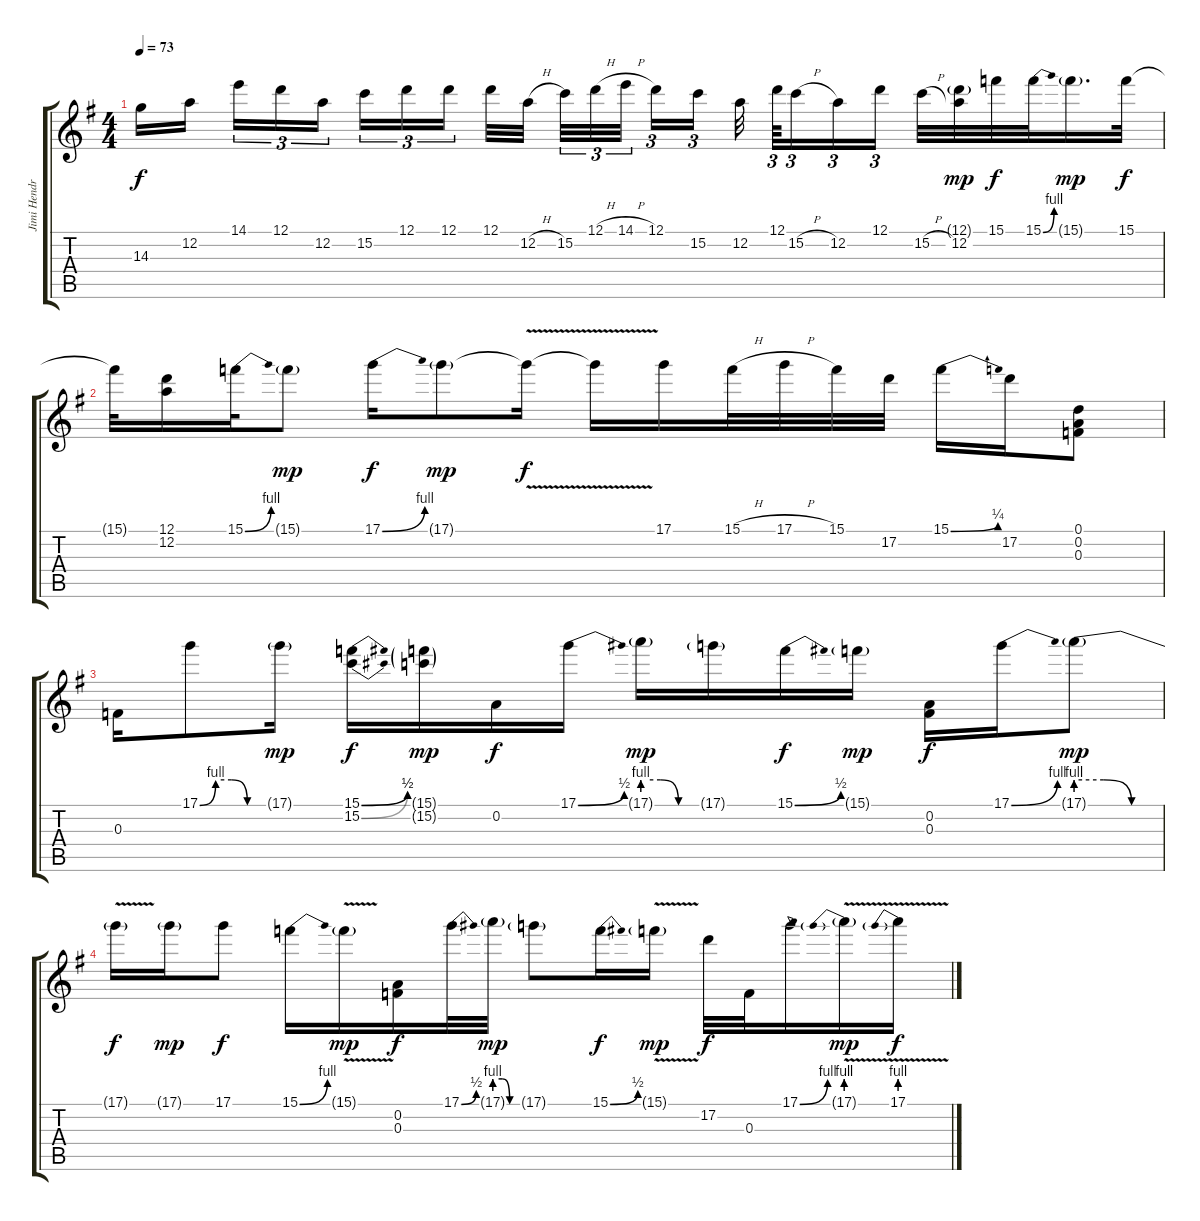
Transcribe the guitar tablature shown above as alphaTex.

\track ("Jimi Hendrix" "Jimi Hendr") {instrument overdrivenguitar}
\staff {score tabs}
\tuning (D4 A3 F3 C3 G2 D2) {hide}
\ts (4 4)
\tempo 73
\clef g2
\ks g
14.3.16{dy f} 12.2.16{beam splitsecondary} 14.1.16{tu (3 2)} 12.1.16{tu (3 2)} 12.2.16{tu (3 2)} 15.2.16{tu (3 2)} 12.1.16{tu (3 2)} 12.1.16{tu (3 2) beam splitsecondary} 12.1.32 12.2{h}.32{beam splitsecondary} 15.2.32{tu (3 2)} 12.1{h}.32{tu (3 2)} 14.1{h}.32{tu (3 2)} 12.1.16{tu (3 2)} 15.2.16{tu (3 2) beam splitsecondary} 12.2.32{beam splitsecondary} 12.1.64{tu (3 2)} 15.2{h}.16{tu (3 2)} 12.2.16{tu (3 2)} 12.1.16{tu (3 2)} 15.2{h}.32 (12.1{g} 12.2).32{dy mp} 15.1.32{dy f} 15.1{be (bend 0 0 60 4)}.32 15.1{g}.16{d dy mp} 15.1.32{dy f} |
15.1{t}.32 (12.1 12.2).16 15.1{be (bend 0 0 60 4)}.32 15.1{g}.8{dy mp} 17.1{be (bend 0 0 60 4)}.16{dy f} 17.1{g}.8{dy mp} 17.1{v t}.16{dy f} 17.1{v t}.16 17.1.16 15.1{h}.32 17.1{h}.32 15.1.32 17.2.32 15.1{be (bend 0 0 60 1)}.16 17.2.16 (0.1 0.2 0.3).8 |
0.3.16 17.1{be (custom 0 0 15 4 30 4 45 0 60 0)}.8 17.1{g}.16{dy mp} (15.1{be (bend 0 0 60 2)} 15.2{be (bend 0 0 60 2)}).16{dy f} (15.1{g} 15.2{g}).16{dy mp} 0.2.16{dy f} 17.1{be (bend 0 0 60 2)}.16 17.1{be (custom 0 4 20 4 40 0 60 0) g}.16{dy mp} 17.1{g}.16 15.1{be (bend 0 0 60 2)}.16{dy f} 15.1{g}.16{dy mp} (0.2 0.3).16{dy f} 17.1{be (bend 0 0 60 4)}.16 17.1{be (custom 0 4 20 4 40 0 60 0) g}.8{dy mp} |
17.1{v t}.16{dy f} 17.1{g}.16{dy mp} 17.1.8{dy f} 15.1{be (bend 0 0 60 4)}.16 15.1{v g}.16{dy mp} (0.2 0.3).16{dy f} 17.1{be (bend 0 0 60 2)}.32 17.1{be (custom 0 4 20 4 40 0 60 0) g}.32{dy mp} 17.1{g}.8 15.1{be (bend 0 0 60 2)}.16{dy f} 15.1{v g}.16{dy mp} 17.2.32{dy f} 0.3.32 17.1{be (bend 0 0 60 4)}.16 17.1{be (prebend 0 4 60 4) v g}.16{dy mp} 17.1{be (prebend 0 4 60 4) v}.16{dy f}
